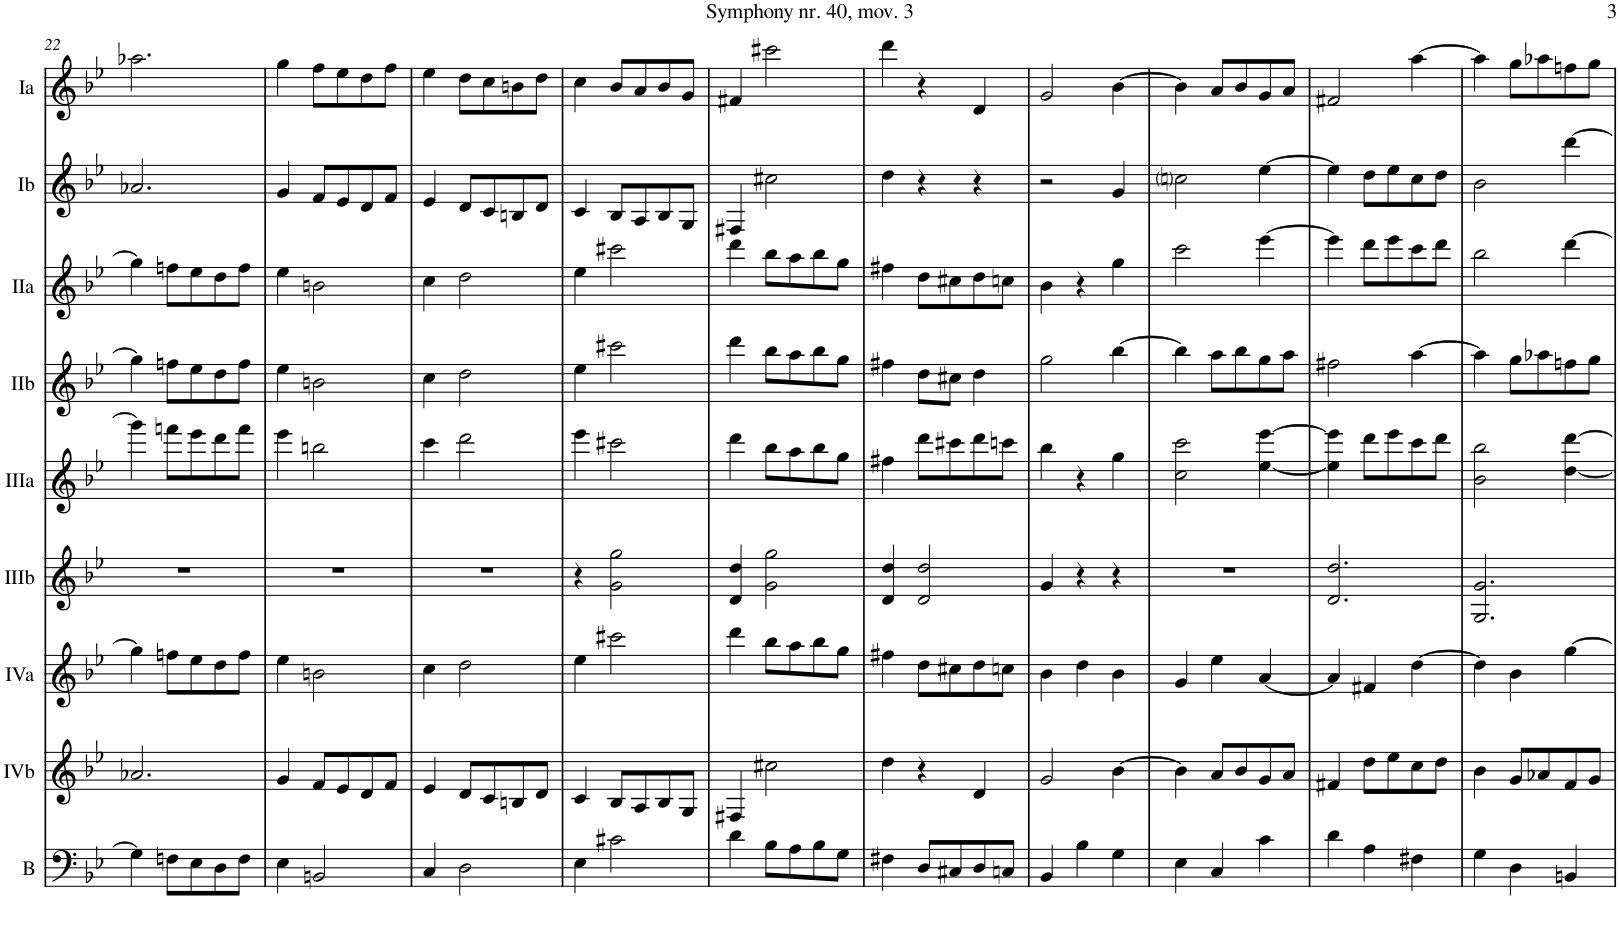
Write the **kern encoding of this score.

**kern	**kern	**kern	**kern	**kern	**kern	**kern	**kern	**kern
*part9	*part8	*part7	*part6	*part5	*part4	*part3	*part2	*part1
*staff9	*staff8	*staff7	*staff6	*staff5	*staff4	*staff3	*staff2	*staff1
*I"Bass	*I"Acc. 4b	*I"Acc. 4a	*I"Acc. 3b	*I"Acc. 3a	*I"Acc. 2b	*I"Acc. 2a	*I"Acc.1b	*I"Acc. 1a
*I'B	*	*	*	*	*	*	*	*
!!LO:PB:g=z
*clefF4	*clefG2	*clefG2	*clefG2	*clefG2	*clefG2	*clefG2	*clefG2	*clefG2
*Trd7c12	*Trd7c12	*Trd7c12	*Trd7c12	*Trd7c12	*	*	*	*
*k[b-e-]	*k[b-e-]	*k[b-e-]	*k[b-e-]	*k[b-e-]	*k[b-e-]	*k[b-e-]	*k[b-e-]	*k[b-e-]
*M3/4	*M3/4	*M3/4	*M3/4	*M3/4	*M3/4	*M3/4	*M3/4	*M3/4
=22	=22	=22	=22	=22	=22	=22	=22	=22
4G\]	2.a-X/	4gg\]	2.r	4ggg\]	4gg\]	4gg\]	2.a-X/	2.aa-X\
8Fn\L	.	8ffn\L	.	8fffn\L	8ffn\L	8ffn\L	.	.
8E-\	.	8ee-\	.	8eee-\	8ee-\	8ee-\	.	.
8D\	.	8dd\	.	8ddd\	8dd\	8dd\	.	.
8F\J	.	8ff\J	.	8fff\J	8ff\J	8ff\J	.	.
=23	=23	=23	=23	=23	=23	=23	=23	=23
4E-\	4g/	4ee-\	2.r	4eee-\	4ee-\	4ee-\	4g/	4gg\
2BBn/	8f/L	2bn\	.	2bbn\	2bn\	2bn\	8f/L	8ff\L
.	8e-/	.	.	.	.	.	8e-/	8ee-\
.	8d/	.	.	.	.	.	8d/	8dd\
.	8f/J	.	.	.	.	.	8f/J	8ff\J
=24	=24	=24	=24	=24	=24	=24	=24	=24
4C/	4e-/	4cc\	2.r	4ccc\	4cc\	4cc\	4e-/	4ee-\
2D\	8d/L	2dd\	.	2ddd\	2dd\	2dd\	8d/L	8dd\L
.	8c/	.	.	.	.	.	8c/	8cc\
.	8Bn/	.	.	.	.	.	8Bn/	8bn\
.	8d/J	.	.	.	.	.	8d/J	8dd\J
=25	=25	=25	=25	=25	=25	=25	=25	=25
4E-\	4c/	4ee-\	4r	4eee-\	4ee-\	4ee-\	4c/	4cc\
2c#X\	8B-/L	2ccc#X\	2g\ 2gg\	2ccc#X\	2ccc#X\	2ccc#X\	8B-/L	8b-/L
.	8A/	.	.	.	.	.	8A/	8a/
.	8B-/	.	.	.	.	.	8B-/	8b-/
.	8G/J	.	.	.	.	.	8G/J	8g/J
=26	=26	=26	=26	=26	=26	=26	=26	=26
4d\	4F#X/	4ddd\	4d/ 4dd/	4ddd\	4ddd\	4ddd\	4F#X/	4f#X/
8B-\L	2cc#X\	8bb-\L	2g\ 2gg\	8bb-\L	8bb-\L	8bb-\L	2cc#X\	2ccc#X\
8A\	.	8aa\	.	8aa\	8aa\	8aa\	.	.
8B-\	.	8bb-\	.	8bb-\	8bb-\	8bb-\	.	.
8G\J	.	8gg\J	.	8gg\J	8gg\J	8gg\J	.	.
=27	=27	=27	=27	=27	=27	=27	=27	=27
4F#X\	4dd\	4ff#X\	4d/ 4dd/	4ff#X\	4ff#X\	4ff#X\	4dd\	4ddd\
8D/L	4r	8dd\L	2d/ 2dd/	8ddd\L	8dd\L	8dd\L	4r	4r
8C#X/	.	8cc#X\	.	8ccc#X\	8cc#X\J	8cc#X\	.	.
8D/	4d/	8dd\	.	8ddd\	4dd\	8dd\	4r	4d/
8Cn/J	.	8ccn\J	.	8cccn\J	.	8ccn\J	.	.
=28	=28	=28	=28	=28	=28	=28	=28	=28
4BB-/	2g/	4b-\	4g/	4bb-\	2gg\	4b-\	2r	2g/
4B-\	.	4dd\	4r	4r	.	4r	.	.
4G\	[4b-\	4b-\	4r	4gg\	[4bb-\	4gg\	4g/	[4b-\
=29	=29	=29	=29	=29	=29	=29	=29	=29
4E-\	4b-\]	4g/	2.r	2cc\ 2ccc\	4bb-\]	2ccc\	2ccni\	4b-\]
4C/	8a/L	4ee-\	.	.	8aa\L	.	.	8a/L
.	8b-/	.	.	.	8bb-\	.	.	8b-/
4c\	8g/	[4a/	.	[4ee-\ [4eee-\	8gg\	[4eee-\	[4ee-\	8g/
.	8a/J	.	.	.	8aa\J	.	.	8a/J
=30	=30	=30	=30	=30	=30	=30	=30	=30
4d\	4f#X/	4a/]	2.d/ 2.dd/	4ee-\] 4eee-\]	2ff#X\	4eee-\]	4ee-\]	2f#X/
4A\	8dd\L	4f#X/	.	8ddd\L	.	8ddd\L	8dd\L	.
.	8ee-\	.	.	8eee-\	.	8eee-\	8ee-\	.
4F#X\	8cc\	[4dd\	.	8ccc\	[4aa\	8ccc\	8cc\	[4aa\
.	8dd\J	.	.	8ddd\J	.	8ddd\J	8dd\J	.
=31	=31	=31	=31	=31	=31	=31	=31	=31
4G\	4b-\	4dd\]	2.G/ 2.g/	2b-\ 2bb-\	4aa\]	2bb-\	2b-\	4aa\]
4D\	8g/L	4b-\	.	.	8gg\L	.	.	8gg\L
.	8a-X/	.	.	.	8aa-X\	.	.	8aa-X\
4BBn/	8f/	[4gg\	.	[4dd\ [4ddd\	8ffn\	[4ddd\	[4ddd\	8ffn\
.	8g/J	.	.	.	8gg\J	.	.	8gg\J
=	=	=	=	=	=	=	=	=
*-	*-	*-	*-	*-	*-	*-	*-	*-
